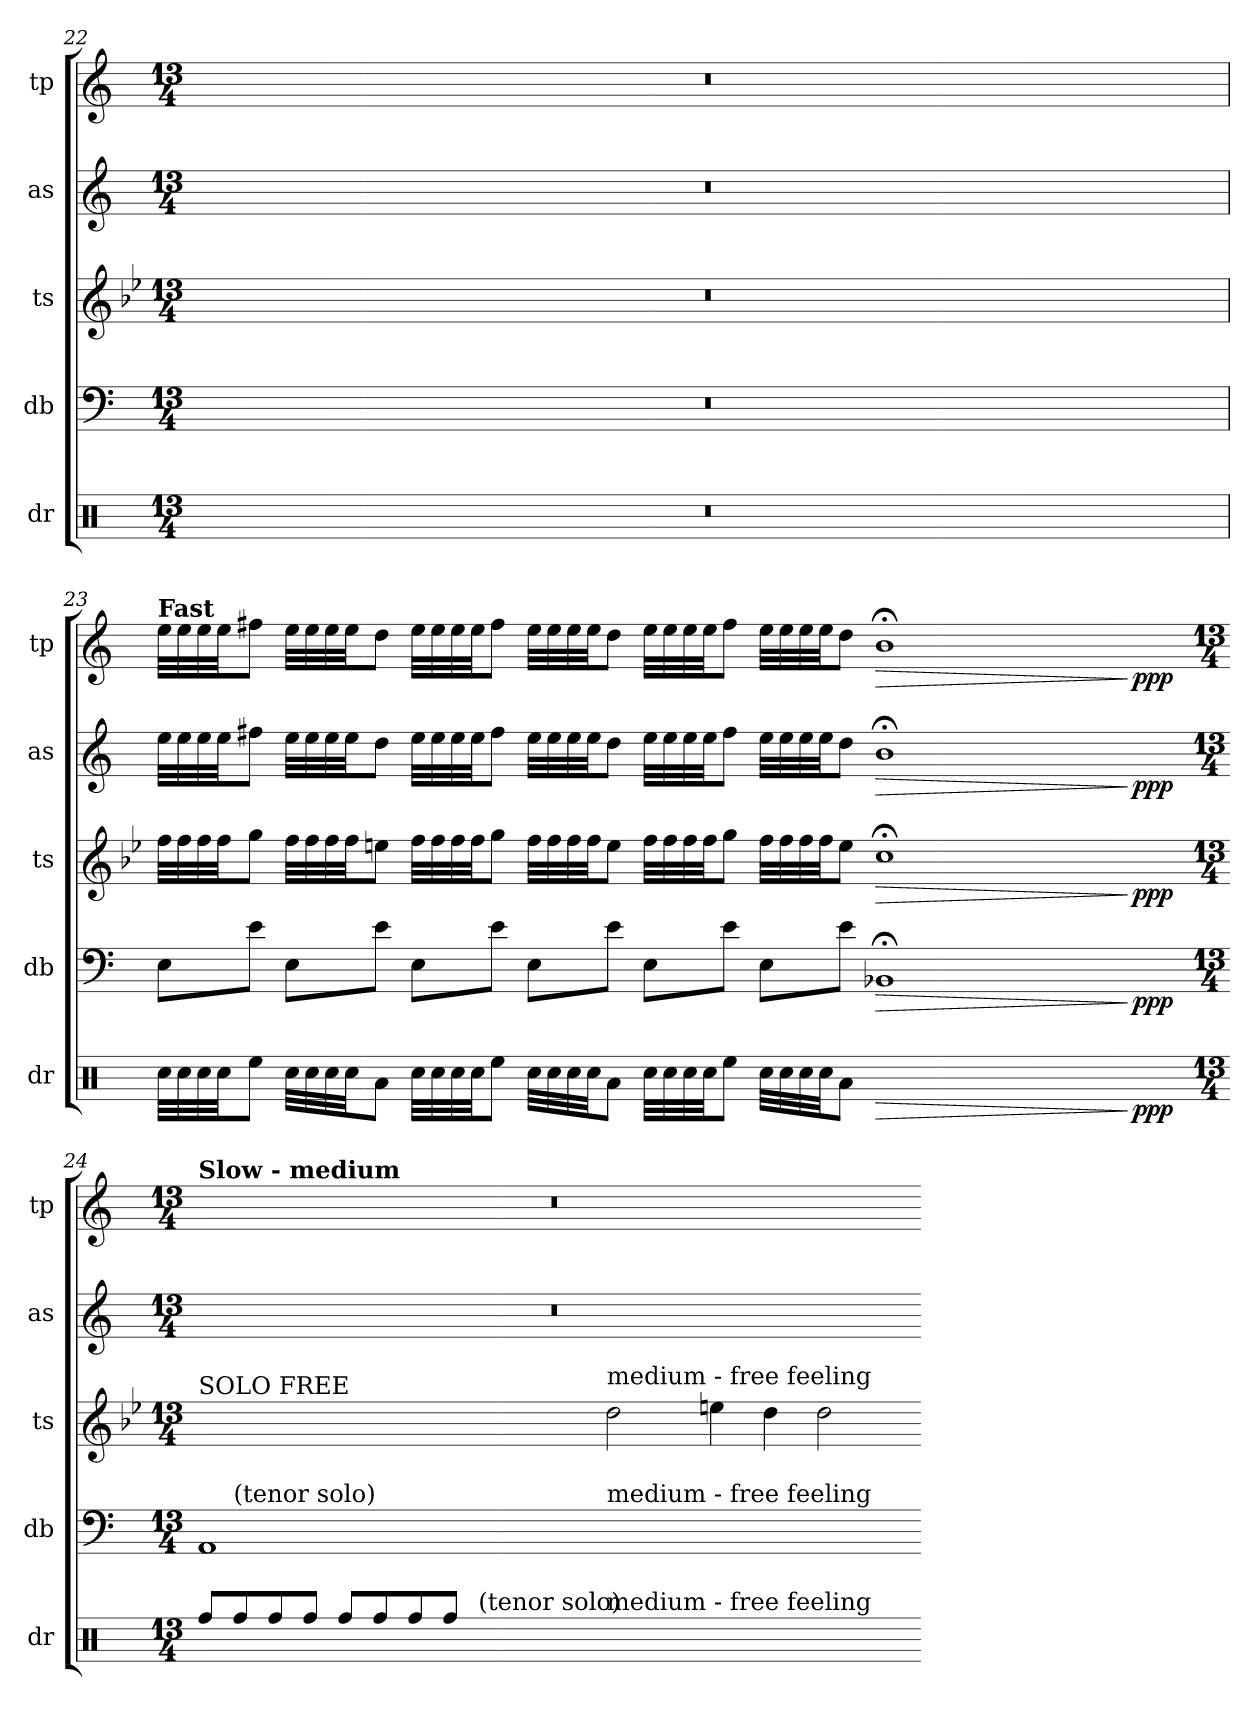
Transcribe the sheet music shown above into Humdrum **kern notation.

**kern	**dynam	**kern	**dynam	**kern	**dynam	**kern	**dynam	**kern	**dynam
*part5	*part5	*part4	*part4	*part3	*part3	*part2	*part2	*part1	*part1
*staff5	*staff5	*staff4	*staff4	*staff3	*staff3	*staff2	*staff2	*staff1	*staff1
*I"dr	*	*I"db	*	*I"ts	*	*I"as	*	*I"tp	*
*I'dr	*	*I'db	*	*I'ts	*	*I'as	*	*I'tp	*
*clefX	*	*clefF4	*	*clefG2	*	*clefG2	*	*clefG2	*
*	*	*ITrd7c12	*	*ITrd8c14	*	*ITrd5c9	*	*ITrd1c2	*
*k[]	*	*k[]	*	*k[b-e-]	*	*k[b-e-a-]	*	*k[b-e-]	*
*M13/4	*	*M13/4	*	*M13/4	*	*M13/4	*	*M13/4	*
=22	=22	=22	=22	=22	=22	=22	=22	=22	=22
!LO:N:vis=1	!	!LO:N:vis=1	!	!LO:N:vis=1	!	!LO:N:vis=1	!	!LO:N:vis=1	!
4%13r	.	4%13r	.	4%13r	.	4%13r	.	4%13r	.
!!LO:PB:g=z
=23	=23	=23	=23	=23	=23	=23	=23	=23	=23
*	*	*	*	*	*	*	*	*MM120	*
!	!	!	!	!	!	!	!	!LO:TX:a:B:t=Fast	!
32Rcci\LLL	.	8EEi\L	.	32fi\LLL	.	32gi\LLL	.	32ddi\LLL	.
32Rcci\	.	.	.	32fi\	.	32gi\	.	32ddi\	.
32Rcci\	.	.	.	32fi\	.	32gi\	.	32ddi\	.
32Rcci\JJ	.	.	.	32fi\JJ	.	32gi\JJ	.	32ddi\JJ	.
8Reei\J	.	8Ei\J	.	8gi\J	.	8ani\J	.	8eeni\J	.
32Rcci\LLL	.	8EEi\L	.	32fi\LLL	.	32gi\LLL	.	32ddi\LLL	.
32Rcci\	.	.	.	32fi\	.	32gi\	.	32ddi\	.
32Rcci\	.	.	.	32fi\	.	32gi\	.	32ddi\	.
32Rcci\JJ	.	.	.	32fi\JJ	.	32gi\JJ	.	32ddi\JJ	.
8Rai\J	.	8Ei\J	.	8eni\J	.	8fi\J	.	8cci\J	.
32Rcci\LLL	.	8EEi\L	.	32fi\LLL	.	32gi\LLL	.	32ddi\LLL	.
32Rcci\	.	.	.	32fi\	.	32gi\	.	32ddi\	.
32Rcci\	.	.	.	32fi\	.	32gi\	.	32ddi\	.
32Rcci\JJ	.	.	.	32fi\JJ	.	32gi\JJ	.	32ddi\JJ	.
8Reei\J	.	8Ei\J	.	8gi\J	.	8ai\J	.	8eei\J	.
32Rcci\LLL	.	8EEi\L	.	32fi\LLL	.	32gi\LLL	.	32ddi\LLL	.
32Rcci\	.	.	.	32fi\	.	32gi\	.	32ddi\	.
32Rcci\	.	.	.	32fi\	.	32gi\	.	32ddi\	.
32Rcci\JJ	.	.	.	32fi\JJ	.	32gi\JJ	.	32ddi\JJ	.
8Rai\J	.	8Ei\J	.	8ei\J	.	8fi\J	.	8cci\J	.
32Rcci\LLL	.	8EEi\L	.	32fi\LLL	.	32gi\LLL	.	32ddi\LLL	.
32Rcci\	.	.	.	32fi\	.	32gi\	.	32ddi\	.
32Rcci\	.	.	.	32fi\	.	32gi\	.	32ddi\	.
32Rcci\JJ	.	.	.	32fi\JJ	.	32gi\JJ	.	32ddi\JJ	.
8Reei\J	.	8Ei\J	.	8gi\J	.	8ai\J	.	8eei\J	.
32Rcci\LLL	.	8EEi\L	.	32fi\LLL	.	32gi\LLL	.	32ddi\LLL	.
32Rcci\	.	.	.	32fi\	.	32gi\	.	32ddi\	.
32Rcci\	.	.	.	32fi\	.	32gi\	.	32ddi\	.
32Rcci\JJ	.	.	.	32fi\JJ	.	32gi\JJ	.	32ddi\JJ	.
8Rai\J	.	8Ei\J	.	8ei\J	.	8fi\J	.	8cci\J	.
!	!LO:HP:b	!	!LO:HP:b	!	!LO:HP:b	!	!LO:HP:b	!	!LO:HP:b
2ryy	>	1BBB-X;i	>	1c;i	>	1d;i	>	1a;i	>
1ryy	.	.	.	.	.	.	.	.	.
.	.	2ryy	.	2ryy	.	2ryy	.	2ryy	.
4ryy	] ppp	4ryy	] ppp	4ryy	] ppp	4ryy	] ppp	4ryy	] ppp
!!LO:LB:g=z
=24-	=24-	=24-	=24-	=24-	=24-	=24-	=24-	=24-	=24-
*M13/4	*	*M13/4	*	*M13/4	*	*M13/4	*	*M13/4	*
*	*	*	*	*	*	*	*	*MM60	*
!	!	!	!	!	!	!	!	!LO:TX:a:B:t=Slow - medium	!
!	!	!	!	!LO:TX:a:t=SOLO FREE	!	!	!	!	!
!	!	!	!	!	!	!LO:N:vis=1	!	!LO:N:vis=1	!
*	*	*^	*	*	*	*	*	*	*
8Rffi/L	.	1AAAi	8ryy	.	1..ryy	.	4%13r	.	4%13r	.
!	!	!	!LO:TX:a:t=(tenor solo)	!	!	!	!	!	!	!
8Rffi/	.	.	1ryy	.	.	.	.	.	.	.
8Rffi/	.	.	.	.	.	.	.	.	.	.
8Rffi/J	.	.	.	.	.	.	.	.	.	.
8Rffi/L	.	.	.	.	.	.	.	.	.	.
8Rffi/	.	.	.	.	.	.	.	.	.	.
8Rffi/	.	.	.	.	.	.	.	.	.	.
8Rffi/J	.	.	.	.	.	.	.	.	.	.
!LO:TX:a:t=(tenor solo)	!	!	!	!	!	!	!	!	!	!
2.ryy	.	2.ryy	.	.	.	.	.	.	.	.
.	.	.	1ryy	.	.	.	.	.	.	.
!	!	!	!	!	!LO:TX:a:t=medium - free feeling	!	!	!	!	!
!	!	!LO:TX:a:t=medium - free feeling	!	!	!	!	!	!	!	!
!LO:TX:a:t=medium - free feeling	!	!	!	!	!	!	!	!	!	!
1.ryy	.	1.ryy	.	.	2di\	.	.	.	.	.
.	.	.	1ryy	.	.	.	.	.	.	.
.	.	.	.	.	4eni\	.	.	.	.	.
.	.	.	.	.	4di\	.	.	.	.	.
.	.	.	.	.	2di\	.	.	.	.	.
.	.	.	8ryy	.	.	.	.	.	.	.
*	*	*v	*v	*	*	*	*	*	*	*
=-	=-	=-	=-	=-	=-	=-	=-	=-	=-
*-	*-	*-	*-	*-	*-	*-	*-	*-	*-
